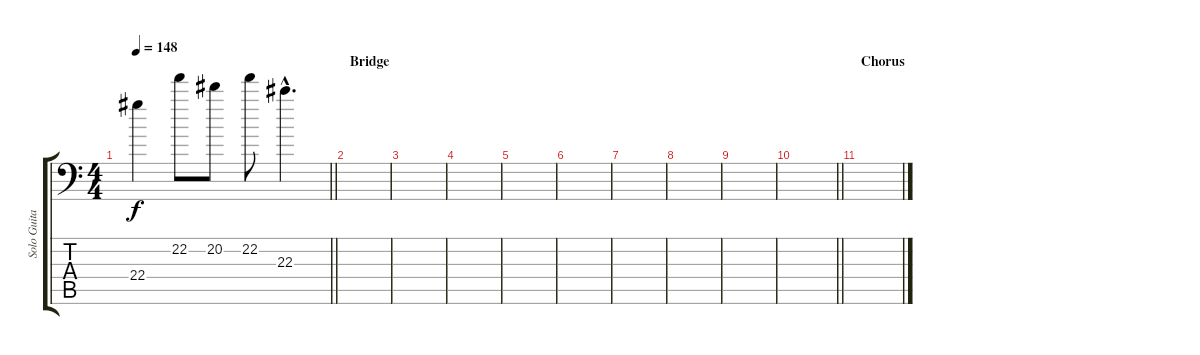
\track ("Solo Guitar 2" "Solo Guita") {instrument distortionguitar}
\staff {score tabs}
\tuning (C4 G3 Eb3 Bb2 F2 Bb1) {hide}
\ts (4 4)
\tempo 148
\clef f4
\barLineRight lightlight
\ks c
22.4.4{dy f} 22.2.8 20.2.8 22.2.8 22.3{hac}.4{d} |
\section ("" "Bridge")
|
|
|
|
|
|
|
|
\barLineRight lightlight
|
\section ("" "Chorus")
